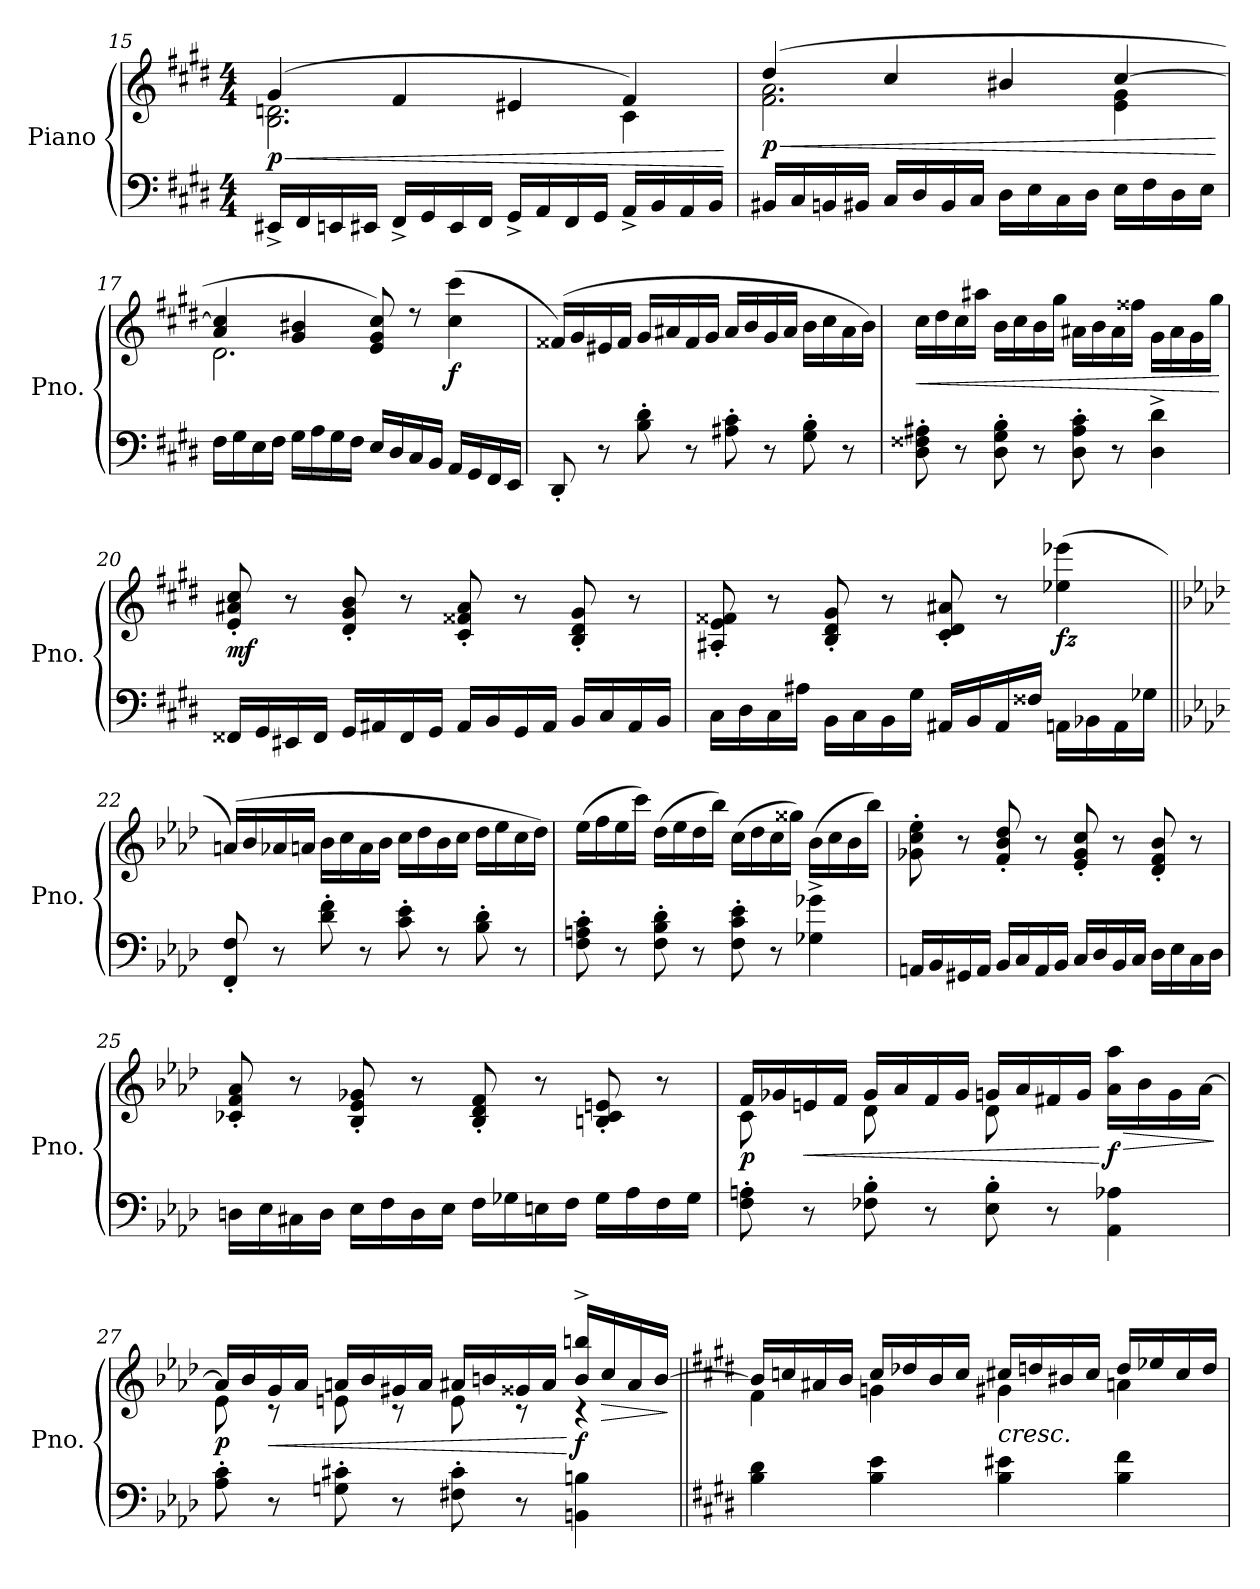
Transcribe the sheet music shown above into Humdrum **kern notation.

**kern	**kern	**dynam
*part1	*part1	*part1
*staff2	*staff1	*staff1/2
*I"Piano	*	*
*I'Pno.	*	*
*clefF4	*clefG2	*
*k[f#c#g#d#]	*k[f#c#g#d#]	*
*M4/4	*M4/4	*
=15	=15	=15
!	!	!LO:HP:b
*	*^	*
!	!	!	!LO:DY:n=1:b
16EE#X^/LL	(>4g#/	2.B\ 2.dn\	< p
16FF#/	.	.	.
16EEn/	.	.	.
16EE#X/JJ	.	.	.
16FF#^/LL	4f#/	.	.
16GG#/	.	.	.
16EE#/	.	.	.
16FF#/JJ	.	.	.
16GG#^/LL	4e#X/	.	.
16AA/	.	.	.
16FF#/	.	.	.
16GG#/JJ	.	.	.
16AA^/LL	4f#/)	4c#\	.
16BB/	.	.	.
16AA/	.	.	.
16BB/JJ	.	.	.
*	*v	*v	*
.	.	[
!!LO:LB:g=z
=16	=16	=16
!	!	!LO:HP:b
*	*^	*
!	!	!	!LO:DY:n=1:b
16BB#X/LL	(>4dd#/	2.f#\ 2.a\	< p
16C#/	.	.	.
16BBn/	.	.	.
16BB#X/JJ	.	.	.
16C#/LL	4cc#/	.	.
16D#/	.	.	.
16BB#/	.	.	.
16C#/JJ	.	.	.
16D#\LL	4b#X/	.	.
16E\	.	.	.
16C#\	.	.	.
16D#\JJ	.	.	.
16E\LL	[4cc#/	4e\ 4g#\	.
16F#\	.	.	.
16D#\	.	.	.
16E\JJ	.	.	.
*	*v	*v	*
.	.	[
=17	=17	=17
*	*^	*
16F#\LL	4a/ 4cc#/]	2.d#\	.
16G#\	.	.	.
16E\	.	.	.
16F#\JJ	.	.	.
16G#\LL	4g#/ 4b#X/	.	.
16A\	.	.	.
16G#\	.	.	.
16F#\JJ	.	.	.
16E/LL	8e/ 8g#/ 8cc#/)	.	.
16D#/	.	.	.
16C#/	8r	.	.
16BB/JJ	.	.	.
!	!	!	!LO:DY:b
16AA/LL	(>4cc#\ 4ccc#\	4ryy	f
16GG#/	.	.	.
16FF#/	.	.	.
16EE/JJ	.	.	.
*	*v	*v	*
=18	=18	=18
8DD#'/	(>16f##X/LL)	.
.	16g#/	.
8r	16e#X/	.
.	16f##/JJ	.
8B\' 8d#\'	16g#/LL	.
.	16a#X/	.
8r	16f##/	.
.	16g#/JJ	.
8A#X\' 8c#\'	16a#/LL	.
.	16b/	.
8r	16g#/	.
.	16a#/JJ	.
8G#\' 8B\'	16b\LL	.
.	16cc#\	.
8r	16a#\	.
.	16b\JJ)	.
!!LO:LB:g=z
=19	=19	=19
!	!	!LO:HP:b
8D#\' 8F##X\' 8A#X\'	16cc#\LL	<
.	16dd#\	.
8r	16cc#\	.
.	16aa#X\JJ	.
8D#\' 8G#\' 8B\'	16b\LL	.
.	16cc#\	.
8r	16b\	.
.	16gg#\JJ	.
8D#\' 8A#\' 8c#\'	16a#X\LL	.
.	16b\	.
8r	16a#\	.
.	16ff##X\JJ	.
4D#\^ 4d#\^	16g#\LL	.
.	16a#\	.
.	16g#\	.
.	16gg#\JJ	.
.	.	[
=20	=20	=20
!	!	!LO:DY:b
16FF##X/LL	8e/' 8a#X/' 8cc#/'	mf
16GG#/	.	.
16EE#X/	8r	.
16FF##/JJ	.	.
16GG#/LL	8d#/' 8g#/' 8b/'	.
16AA#X/	.	.
16FF##/	8r	.
16GG#/JJ	.	.
16AA#/LL	8c#/' 8f##X/' 8a#/'	.
16BB/	.	.
16GG#/	8r	.
16AA#/JJ	.	.
16BB/LL	8B/' 8d#/' 8g#/'	.
16C#/	.	.
16AA#/	8r	.
16BB/JJ	.	.
=21	=21	=21
16C#\LL	8A#X/' 8e/' 8f##X/'	.
16D#\	.	.
16C#\	8r	.
16A#X\JJ	.	.
16BB\LL	8B/' 8d#/' 8g#/'	.
16C#\	.	.
16BB\	8r	.
16G#\JJ	.	.
16AA#X/LL	8c#/' 8d#/' 8a#X/'	.
16BB/	.	.
16AA#/	8r	.
16F##X/JJ	.	.
!	!	!LO:DY:b
16AAn\LL	(>4ee-X\ 4eee-X\	fz
16BB-X\	.	.
16AA\	.	.
16G-X\JJ	.	.
!!LO:LB:g=z
=22||	=22||	=22||
*k[b-e-a-d-]	*k[b-e-a-d-]	*
8FF/' 8F/'	(>16an/LL)	.
.	16b-/	.
8r	16a-X/	.
.	16an/JJ	.
8d-\' 8f\'	16b-\LL	.
.	16cc\	.
8r	16a\	.
.	16b-\JJ	.
8c\' 8e-\'	16cc\LL	.
.	16dd-\	.
8r	16b-\	.
.	16cc\JJ	.
8B-\' 8d-\'	16dd-\LL	.
.	16ee-\	.
8r	16cc\	.
.	16dd-\JJ)	.
=23	=23	=23
8F\' 8An\' 8c\'	(>16ee-\LL	.
.	16ff\	.
8r	16ee-\	.
.	16ccc\JJ)	.
8F\' 8B-\' 8d-\'	(>16dd-\LL	.
.	16ee-\	.
8r	16dd-\	.
.	16bb-\JJ)	.
8F\' 8c\' 8e-\'	(>16cc\LL	.
.	16dd-\	.
8r	16cc\	.
.	16gg##X\JJ)	.
4G-X\^ 4g-X\^	(>16b-\LL	.
.	16cc\	.
.	16b-\	.
.	16bb-\JJ)	.
=24	=24	=24
16AAn/LL	8g-X\' 8cc\' 8ee-\'	.
16BB-/	.	.
16GG#X/	8r	.
16AA/JJ	.	.
16BB-/LL	8f/' 8b-/' 8dd-/'	.
16C/	.	.
16AA/	8r	.
16BB-/JJ	.	.
16C/LL	8e-/' 8g-/' 8cc/'	.
16D-/	.	.
16BB-/	8r	.
16C/JJ	.	.
16D-\LL	8d-/' 8f/' 8b-/'	.
16E-\	.	.
16C\	8r	.
16D-\JJ	.	.
!!LO:LB:g=z
=25	=25	=25
16Dn\LL	8c-X/' 8f/' 8a-/'	.
16E-\	.	.
16C#X\	8r	.
16D\JJ	.	.
16E-\LL	8B-/' 8e-/' 8g-X/'	.
16F\	.	.
16D\	8r	.
16E-\JJ	.	.
16F\LL	8B-/' 8d-/' 8f/'	.
16G-X\	.	.
16En\	8r	.
16F\JJ	.	.
16G-\LL	8Bn/' 8c-/' 8en/'	.
16A-\	.	.
16F\	8r	.
16G-\JJ	.	.
=26	=26	=26
*	*^	*
!	!	!	!LO:DY:b
8F\' 8An\'	16f/LL	8c\	p
.	16g-X/	.	.
!	!	!	!LO:HP:b
8r	16en/	8ryy	<
.	16f/JJ	.	.
8F-X\' 8B-\'	16g-/LL	8d-\	.
.	16a-/	.	.
8r	16f/	8ryy	.
.	16g-/JJ	.	.
8E-\' 8B-\'	16gn/LL	8d-\	.
.	16a-/	.	.
8r	16f#X/	4.ryy	.
.	16g/JJ	.	.
!	!	!	!LO:HP:n=1:b
!	!	!	!LO:DY:n=1:b
4AA-\ 4A-X\	16a-\ 16aa-\LL	.	[ > f
.	16b-\	.	.
.	16g\	.	.
.	[16a-\JJ	.	.
*	*v	*v	*
.	.	]
=27	=27	=27
*	*^	*
!	!	!	!LO:DY:b
8A-\' 8c\'	16a-/LL]	8e-\	p
.	16b-/	.	.
!	!	!	!LO:HP:b
8r	16g/	8r	<
.	16a-/JJ	.	.
8Gn\' 8c#X\'	16an/LL	8en\	.
.	16b-/	.	.
8r	16g#X/	8r	.
.	16a/JJ	.	.
8F#X\' 8c#\'	16a#X/LL	8e\	.
.	16bn/	.	.
8r	16g##X/	8r	.
.	16a#/JJ	.	.
!	!	!	!LO:DY:n=1:b
4BBn\ 4Bn\	16b/^ 16bbn/^LL	4r	[ f
!	!	!	!LO:HP:b
.	16cc/	.	>
.	16a#/	.	.
.	[16b/JJ	.	.
*	*v	*v	*
.	.	]
!!LO:LB:g=z
=28||	=28||	=28||
*k[f#c#g#d#]	*k[f#c#g#d#]	*
*	*^	*
4B\ 4d#\	16b/LL]	4f#\	.
.	16ccn/	.	.
.	16a#X/	.	.
.	16b/JJ	.	.
4B\ 4e\	16cc/LL	4gn\	.
.	16dd-X/	.	.
.	16b/	.	.
.	16cc/JJ	.	.
!	!LO:TX:b:i:t=cresc.	!	!
4B\ 4e#X\	16cc#X/LL	4g#X\	.
.	16ddn/	.	.
.	16b#X/	.	.
.	16cc#/JJ	.	.
4B\ 4f#\	16dd/LL	4an\	.
.	16ee-X/	.	.
.	16cc#/	.	.
.	16dd/JJ	.	.
*	*v	*v	*
=	=	=
*-	*-	*-
